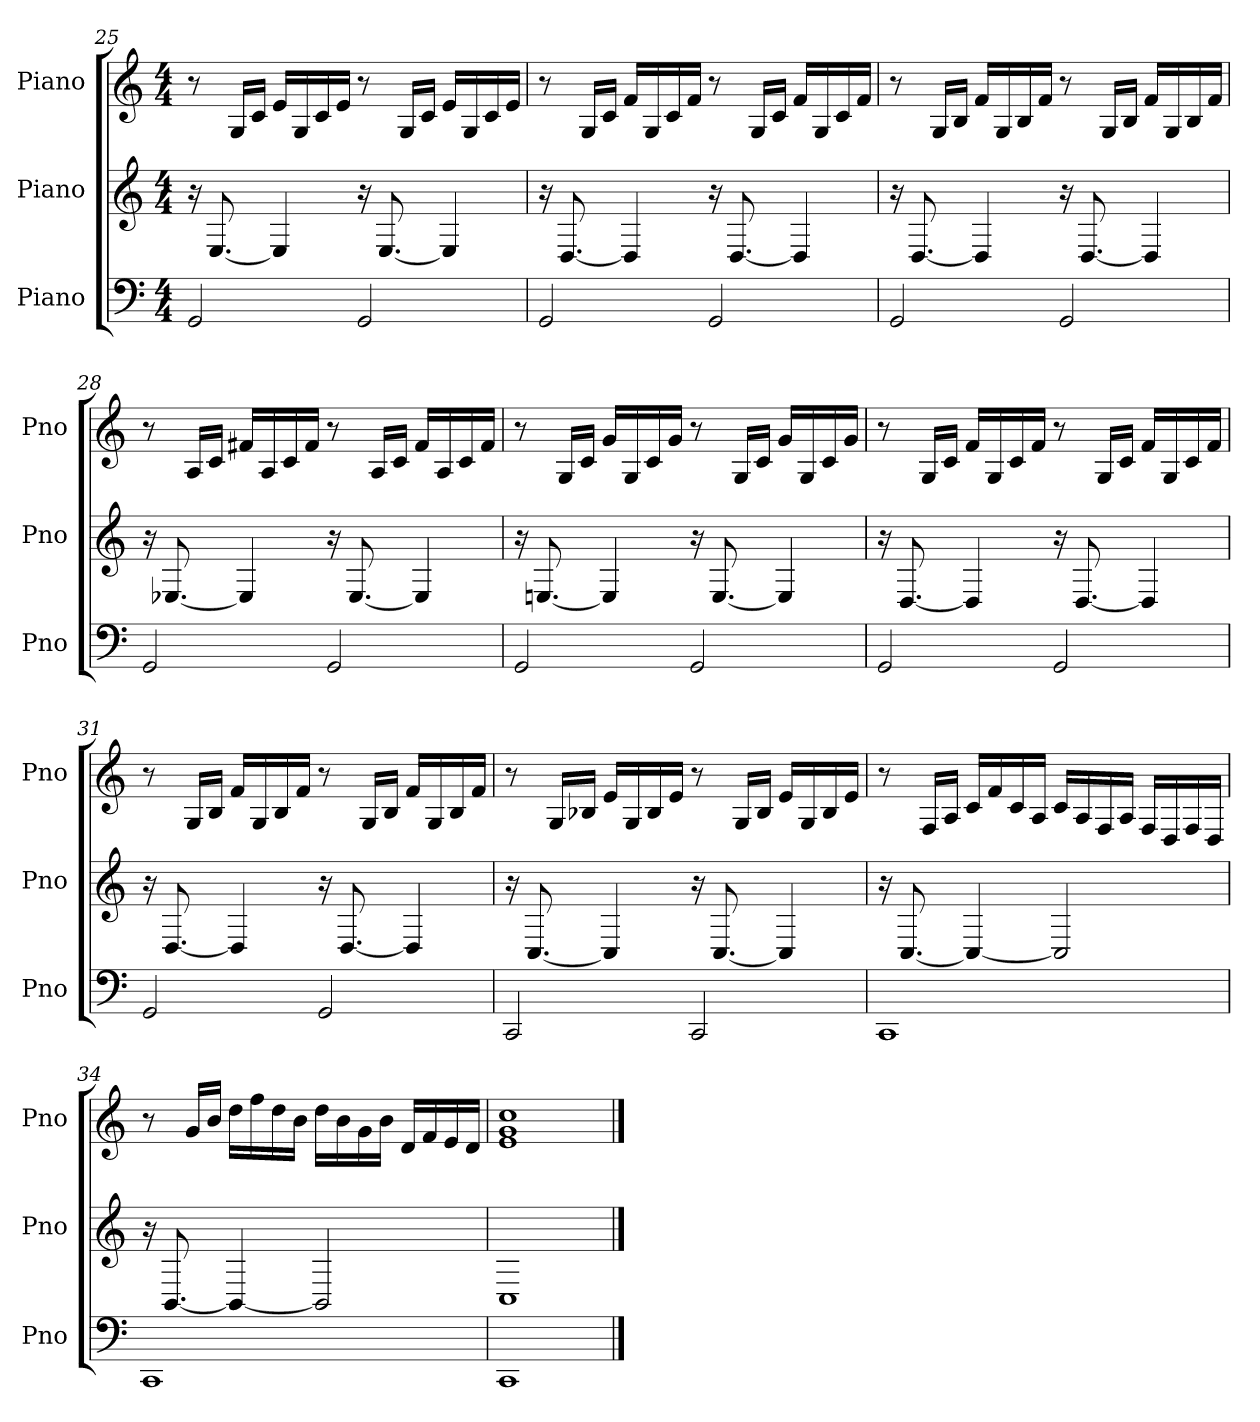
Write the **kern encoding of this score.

**kern	**kern	**kern
*part3	*part2	*part1
*staff3	*staff2	*staff1
*I"Piano	*I"Piano	*I"Piano
*I'Pno	*I'Pno	*I'Pno
*clefF4	*clefG2	*clefG2
*k[]	*k[]	*k[]
*M4/4	*M4/4	*M4/4
=25	=25	=25
2GG/	16r	8r
.	[8.E/	.
.	.	16G/LL
.	.	16c/JJ
.	4E/]	16e/LL
.	.	16G/
.	.	16c/
.	.	16e/JJ
2GG/	16r	8r
.	[8.E/	.
.	.	16G/LL
.	.	16c/JJ
.	4E/]	16e/LL
.	.	16G/
.	.	16c/
.	.	16e/JJ
!!LO:LB:g=z
=26	=26	=26
2GG/	16r	8r
.	[8.D/	.
.	.	16G/LL
.	.	16c/JJ
.	4D/]	16f/LL
.	.	16G/
.	.	16c/
.	.	16f/JJ
2GG/	16r	8r
.	[8.D/	.
.	.	16G/LL
.	.	16c/JJ
.	4D/]	16f/LL
.	.	16G/
.	.	16c/
.	.	16f/JJ
=27	=27	=27
2GG/	16r	8r
.	[8.D/	.
.	.	16G/LL
.	.	16B/JJ
.	4D/]	16f/LL
.	.	16G/
.	.	16B/
.	.	16f/JJ
2GG/	16r	8r
.	[8.D/	.
.	.	16G/LL
.	.	16B/JJ
.	4D/]	16f/LL
.	.	16G/
.	.	16B/
.	.	16f/JJ
!!LO:LB:g=z
=28	=28	=28
2GG/	16r	8r
.	[8.E-X/	.
.	.	16A/LL
.	.	16c/JJ
.	4E-/]	16f#X/LL
.	.	16A/
.	.	16c/
.	.	16f#/JJ
2GG/	16r	8r
.	[8.E-/	.
.	.	16A/LL
.	.	16c/JJ
.	4E-/]	16f#/LL
.	.	16A/
.	.	16c/
.	.	16f#/JJ
=29	=29	=29
2GG/	16r	8r
.	[8.En/	.
.	.	16G/LL
.	.	16c/JJ
.	4E/]	16g/LL
.	.	16G/
.	.	16c/
.	.	16g/JJ
2GG/	16r	8r
.	[8.E/	.
.	.	16G/LL
.	.	16c/JJ
.	4E/]	16g/LL
.	.	16G/
.	.	16c/
.	.	16g/JJ
!!LO:PB:g=z
=30	=30	=30
2GG/	16r	8r
.	[8.D/	.
.	.	16G/LL
.	.	16c/JJ
.	4D/]	16f/LL
.	.	16G/
.	.	16c/
.	.	16f/JJ
2GG/	16r	8r
.	[8.D/	.
.	.	16G/LL
.	.	16c/JJ
.	4D/]	16f/LL
.	.	16G/
.	.	16c/
.	.	16f/JJ
=31	=31	=31
2GG/	16r	8r
.	[8.D/	.
.	.	16G/LL
.	.	16B/JJ
.	4D/]	16f/LL
.	.	16G/
.	.	16B/
.	.	16f/JJ
2GG/	16r	8r
.	[8.D/	.
.	.	16G/LL
.	.	16B/JJ
.	4D/]	16f/LL
.	.	16G/
.	.	16B/
.	.	16f/JJ
!!LO:LB:g=z
=32	=32	=32
2CC/	16r	8r
.	[8.C/	.
.	.	16G/LL
.	.	16B-X/JJ
.	4C/]	16e/LL
.	.	16G/
.	.	16B-/
.	.	16e/JJ
2CC/	16r	8r
.	[8.C/	.
.	.	16G/LL
.	.	16B-/JJ
.	4C/]	16e/LL
.	.	16G/
.	.	16B-/
.	.	16e/JJ
=33	=33	=33
1CC	16r	8r
.	[8.C/	.
.	.	16F/LL
.	.	16A/JJ
.	4C/_	16c/LL
.	.	16f/
.	.	16c/
.	.	16A/JJ
.	2C/]	16c/LL
.	.	16A/
.	.	16F/
.	.	16A/JJ
.	.	16F/LL
.	.	16D/
.	.	16F/
.	.	16D/JJ
!!LO:LB:g=z
=34	=34	=34
1CC	16r	8r
.	[8.BB/	.
.	.	16g/LL
.	.	16b/JJ
.	4BB/_	16dd\LL
.	.	16ff\
.	.	16dd\
.	.	16b\JJ
.	2BB/]	16dd\LL
.	.	16b\
.	.	16g\
.	.	16b\JJ
.	.	16d/LL
.	.	16f/
.	.	16e/
.	.	16d/JJ
=35	=35	=35
1CC	1C	1e 1g 1cc
==	==	==
*-	*-	*-
